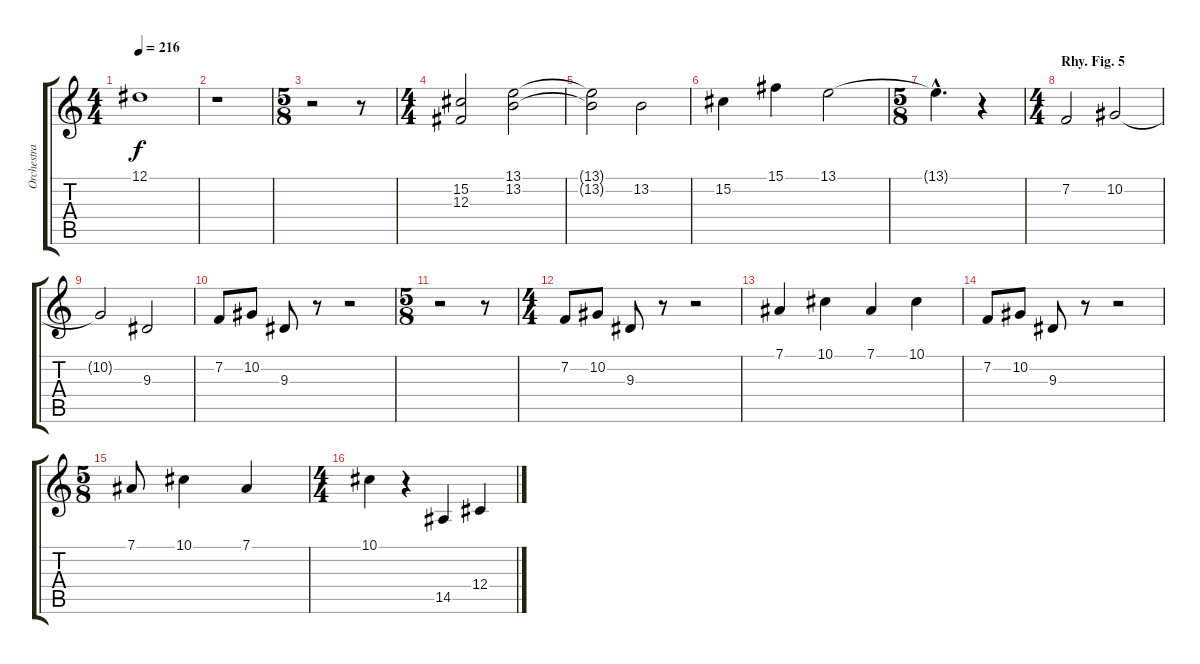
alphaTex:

\track ("Orchestra (Strings)" "Orchestra ") {instrument stringensemble1}
\staff {score tabs}
\tuning (Eb4 Bb3 Gb3 Db3 Ab2 Eb2) {hide}
\ts (4 4)
\tempo 216
\clef g2
\ks c
12.1.1{dy f} |
r.1 |
\ts (5 8)
r.2 r.8 |
\ts (4 4)
(15.2 12.3).2 (13.1 13.2).2 |
(13.1{t} 13.2{t}).2 13.2.2 |
15.2.4 15.1.4 13.1.2 |
\ts (5 8)
13.1{hac t}.4{d} r.4 |
\ts (4 4)
\section ("" "Rhy. Fig. 5")
7.2.2 10.2.2 |
10.2{t}.2 9.3.2 |
7.2.8 10.2.8 9.3.8 r.8 r.2 |
\ts (5 8)
r.2 r.8 |
\ts (4 4)
7.2.8 10.2.8 9.3.8 r.8 r.2 |
7.1.4 10.1.4 7.1.4 10.1.4 |
7.2.8 10.2.8 9.3.8 r.8 r.2 |
\ts (5 8)
7.1.8 10.1.4 7.1.4 |
\ts (4 4)
10.1.4 r.4 14.5.4 12.4.4
